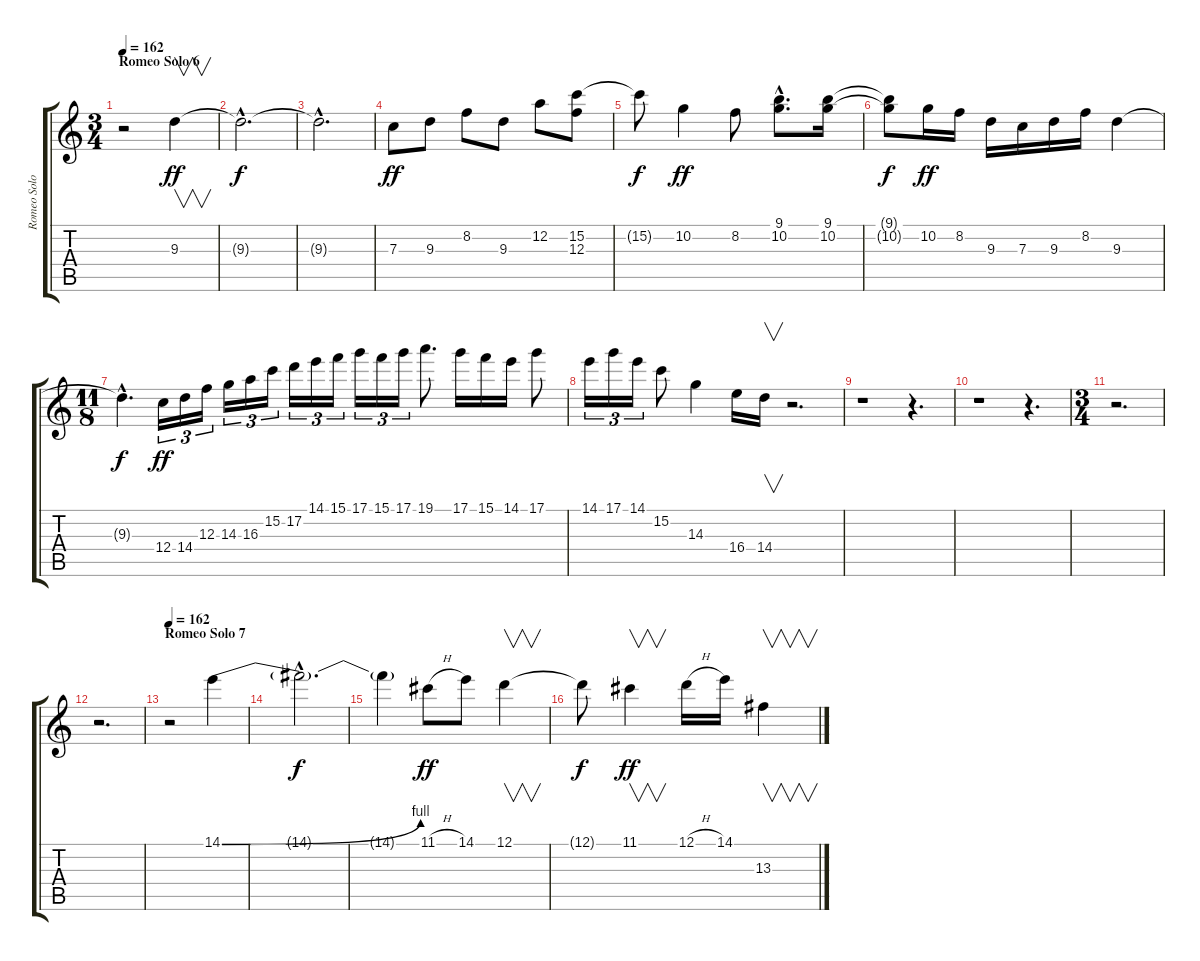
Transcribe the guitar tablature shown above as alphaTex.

\track ("Romeo Solo" "Romeo Solo") {instrument distortionguitar}
\staff {score tabs}
\tuning (D4 A3 F3 C3 G2 D2) {hide}
\ts (3 4)
\section ("" "Romeo Solo 6")
\tempo 162
\clef g2
\ks c
r.2{dy f volume 16 balance 8 instrument distortionguitar} 9.3.4{v dy ff} |
9.3{hac t}.2{d dy f} |
9.3{hac t}.2{d} |
7.3.8{dy ff} 9.3.8 8.2.8 9.3.8 12.2.8 (15.2 12.3).8 |
15.2{t}.8{dy f} 10.2.4{dy ff} 8.2.8 (9.1{hac} 10.2{hac}).8{d} (9.1 10.2).16 |
(9.1{t} 10.2{t}).8{dy f} 10.2.16{dy ff} 8.2.16 9.3.16 7.3.16 9.3.16 8.2.16 9.3.4 |
\ts (11 8)
9.3{hac t}.4{d dy f} 12.4.16{tu (3 2) dy ff} 14.4.16{tu (3 2)} 12.3.16{tu (3 2)} 14.3.16{tu (3 2)} 16.3.16{tu (3 2)} 15.2.16{tu (3 2)} 17.2.16{tu (3 2)} 14.1.16{tu (3 2)} 15.1.16{tu (3 2)} 17.1.16{tu (3 2)} 15.1.16{tu (3 2)} 17.1.16{tu (3 2)} 19.1.8{d} 17.1.16 15.1.16 14.1.16 17.1.8 |
14.1.16{tu (3 2)} 17.1.16{tu (3 2)} 14.1.16{tu (3 2)} 15.2.8 14.3.4 16.4.16 14.4.16{v} r.2{d} |
r.1 r.4{d} |
r.1 r.4{d} |
\ts (3 4)
r.2{d} |
r.2{d} |
\section ("" "Romeo Solo 7")
\tempo 162
r.2{volume 16 balance 8} 14.1{be (bend 0 0 60 4)}.4 |
14.1{hac t}.2{d dy f} |
14.1{t}.4 11.1{h}.8{dy ff} 14.1.8 12.1.4{v} |
12.1{t}.8{dy f} 11.1.4{v dy ff} 12.1{h}.16 14.1.16 13.3.4{v}
